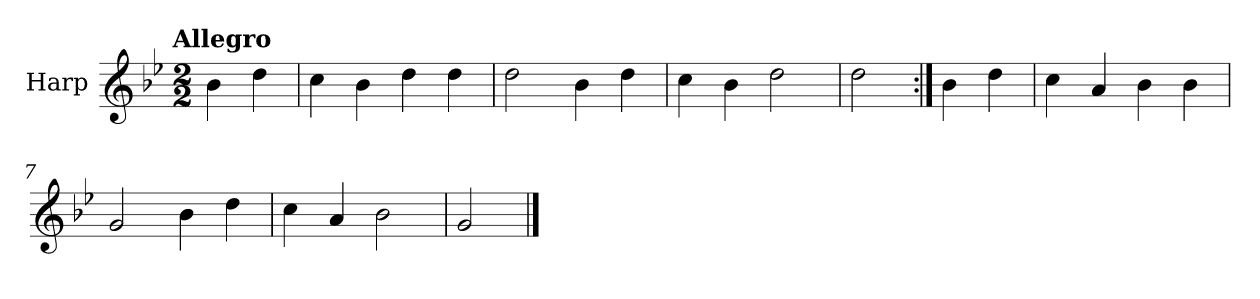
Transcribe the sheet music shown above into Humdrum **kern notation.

**kern
*part1
*staff1
*I"Harp
*I'Hrp.
*clefG2
*k[b-e-]
!!LO:TX:omd:t=Allegro
*M2/2
*MM144
=
4b-\
4dd\
=1
4cc\
4b-\
4dd\
4dd\
=2
2dd\
4b-\
4dd\
=3
4cc\
4b-\
2dd\
=4
2dd\
=5:|!
4b-\
4dd\
=6
4cc\
4a/
4b-\
4b-\
=7
2g/
4b-\
4dd\
=8
4cc\
4a/
2b-\
=9
2g/
==
*-
